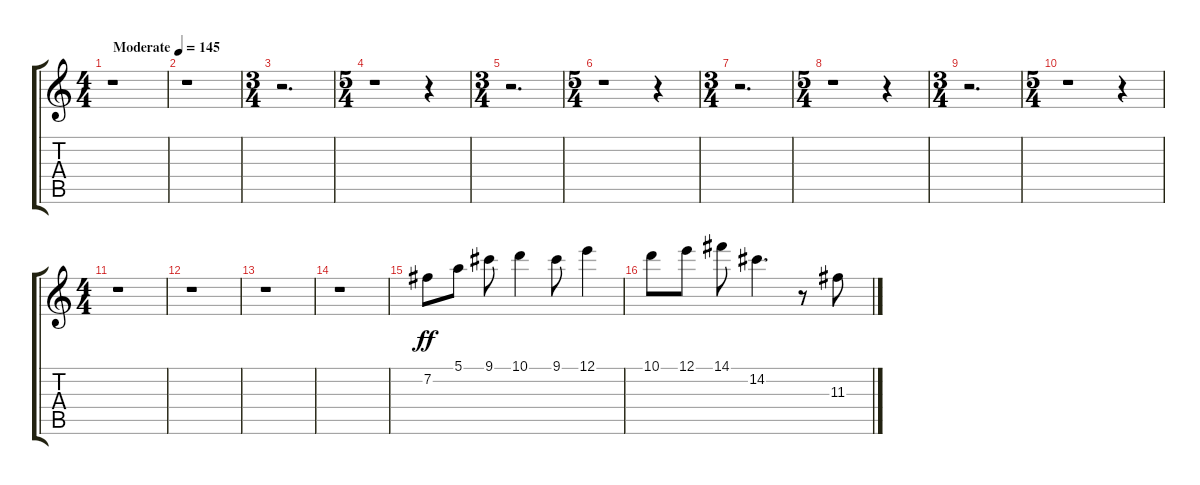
\track "" {instrument distortionguitar}
\staff {score tabs}
\tuning (E4 B3 G3 D3 A2 E2) {hide}
\ts (4 4)
\tempo (145 "Moderate")
\clef g2
\ks c
r.1{dy ff instrument distortionguitar} |
r.1 |
\ts (3 4)
r.2{d} |
\ts (5 4)
r.1 r.4 |
\ts (3 4)
r.2{d} |
\ts (5 4)
r.1 r.4 |
\ts (3 4)
r.2{d} |
\ts (5 4)
r.1 r.4 |
\ts (3 4)
r.2{d} |
\ts (5 4)
r.1 r.4 |
\ts (4 4)
r.1 |
r.1 |
r.1 |
r.1 |
7.2.8 5.1.8 9.1.8 10.1.4 9.1.8 12.1.4 |
10.1.8 12.1.8 14.1.8 14.2.4{d} r.8 11.3.8
